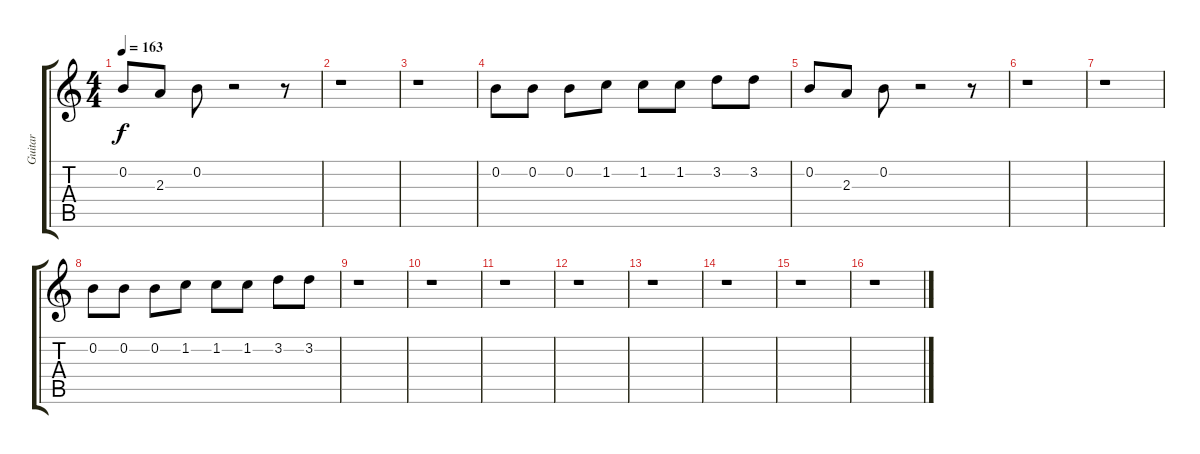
\track ("Guitar" "Guitar") {instrument distortionguitar}
\staff {score tabs}
\tuning (E4 B3 G3 D3 A2 E2) {hide}
\ts (4 4)
\tempo 163
\clef g2
\ks c
0.2.8{dy f} 2.3.8 0.2.8 r.2 r.8 |
r.1 |
r.1 |
0.2.8 0.2.8 0.2.8 1.2.8 1.2.8 1.2.8 3.2.8 3.2.8 |
0.2.8 2.3.8 0.2.8 r.2 r.8 |
r.1 |
r.1 |
0.2.8 0.2.8 0.2.8 1.2.8 1.2.8 1.2.8 3.2.8 3.2.8 |
r.1 |
r.1 |
r.1 |
r.1 |
r.1 |
r.1 |
r.1 |
r.1
